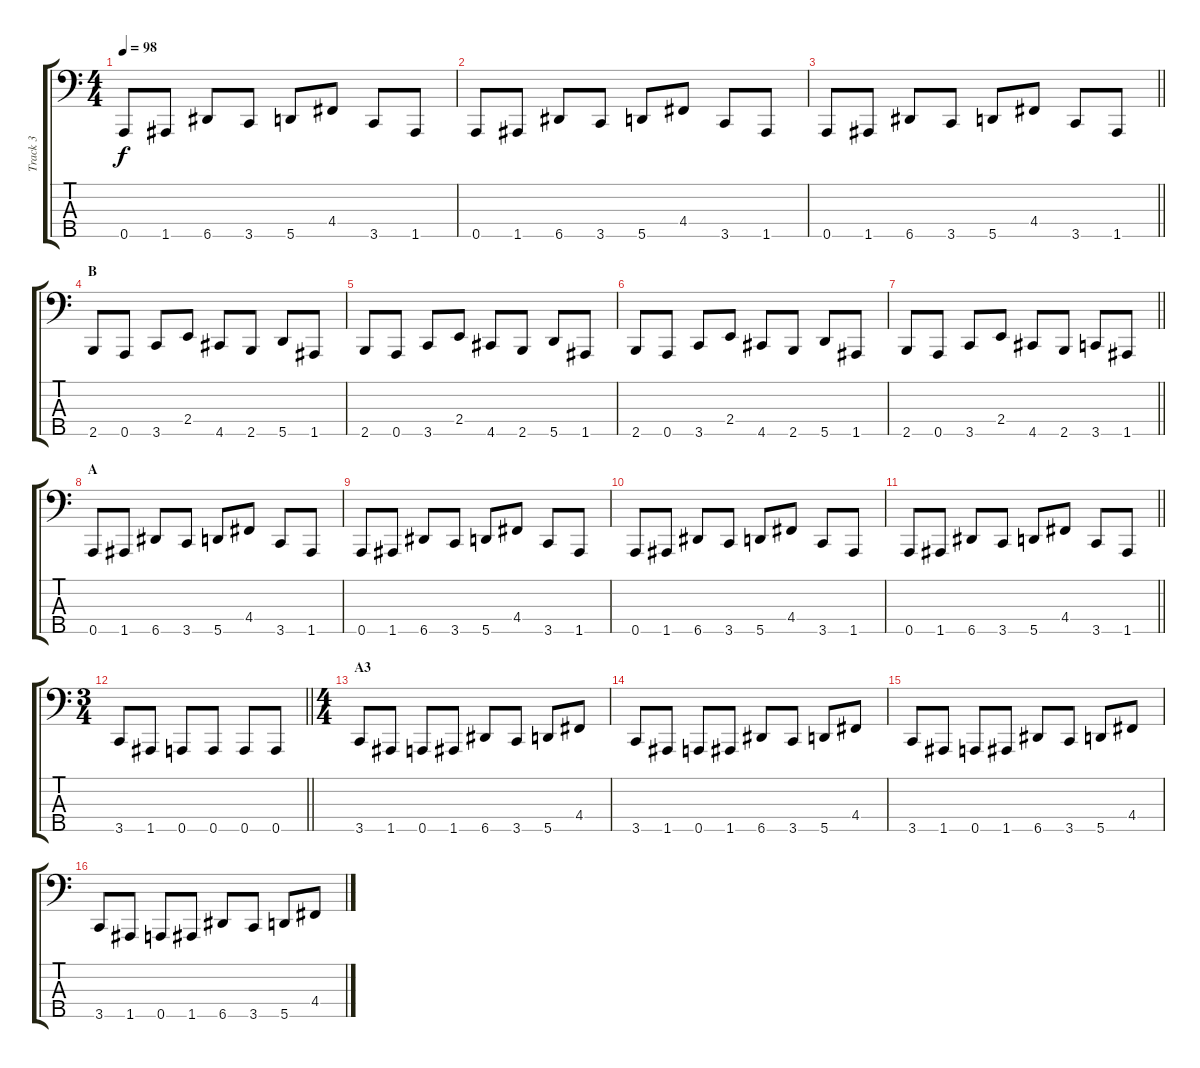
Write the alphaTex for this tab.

\track ("Track 3" "Track 3") {instrument electricbasspick}
\staff {score tabs}
\tuning (F2 C2 G1 D1 A0) {hide}
\ts (4 4)
\tempo 98
\clef f4
\ks c
0.5.8{dy f} 1.5.8 6.5.8 3.5.8 5.5.8 4.4.8 3.5.8 1.5.8 |
0.5.8 1.5.8 6.5.8 3.5.8 5.5.8 4.4.8 3.5.8 1.5.8 |
\barLineRight lightlight
0.5.8 1.5.8 6.5.8 3.5.8 5.5.8 4.4.8 3.5.8 1.5.8 |
\section ("" "B")
2.5.8 0.5.8 3.5.8 2.4.8 4.5.8 2.5.8 5.5.8 1.5.8 |
2.5.8 0.5.8 3.5.8 2.4.8 4.5.8 2.5.8 5.5.8 1.5.8 |
2.5.8 0.5.8 3.5.8 2.4.8 4.5.8 2.5.8 5.5.8 1.5.8 |
\barLineRight lightlight
2.5.8 0.5.8 3.5.8 2.4.8 4.5.8 2.5.8 3.5.8 1.5.8 |
\section ("" "A")
0.5.8 1.5.8 6.5.8 3.5.8 5.5.8 4.4.8 3.5.8 1.5.8 |
0.5.8 1.5.8 6.5.8 3.5.8 5.5.8 4.4.8 3.5.8 1.5.8 |
0.5.8 1.5.8 6.5.8 3.5.8 5.5.8 4.4.8 3.5.8 1.5.8 |
\barLineRight lightlight
0.5.8 1.5.8 6.5.8 3.5.8 5.5.8 4.4.8 3.5.8 1.5.8 |
\ts (3 4)
\barLineRight lightlight
3.5.8 1.5.8 0.5.8 0.5.8 0.5.8 0.5.8 |
\ts (4 4)
\section ("" "A3")
3.5.8 1.5.8 0.5.8 1.5.8 6.5.8 3.5.8 5.5.8 4.4.8 |
3.5.8 1.5.8 0.5.8 1.5.8 6.5.8 3.5.8 5.5.8 4.4.8 |
3.5.8 1.5.8 0.5.8 1.5.8 6.5.8 3.5.8 5.5.8 4.4.8 |
3.5.8 1.5.8 0.5.8 1.5.8 6.5.8 3.5.8 5.5.8 4.4.8
